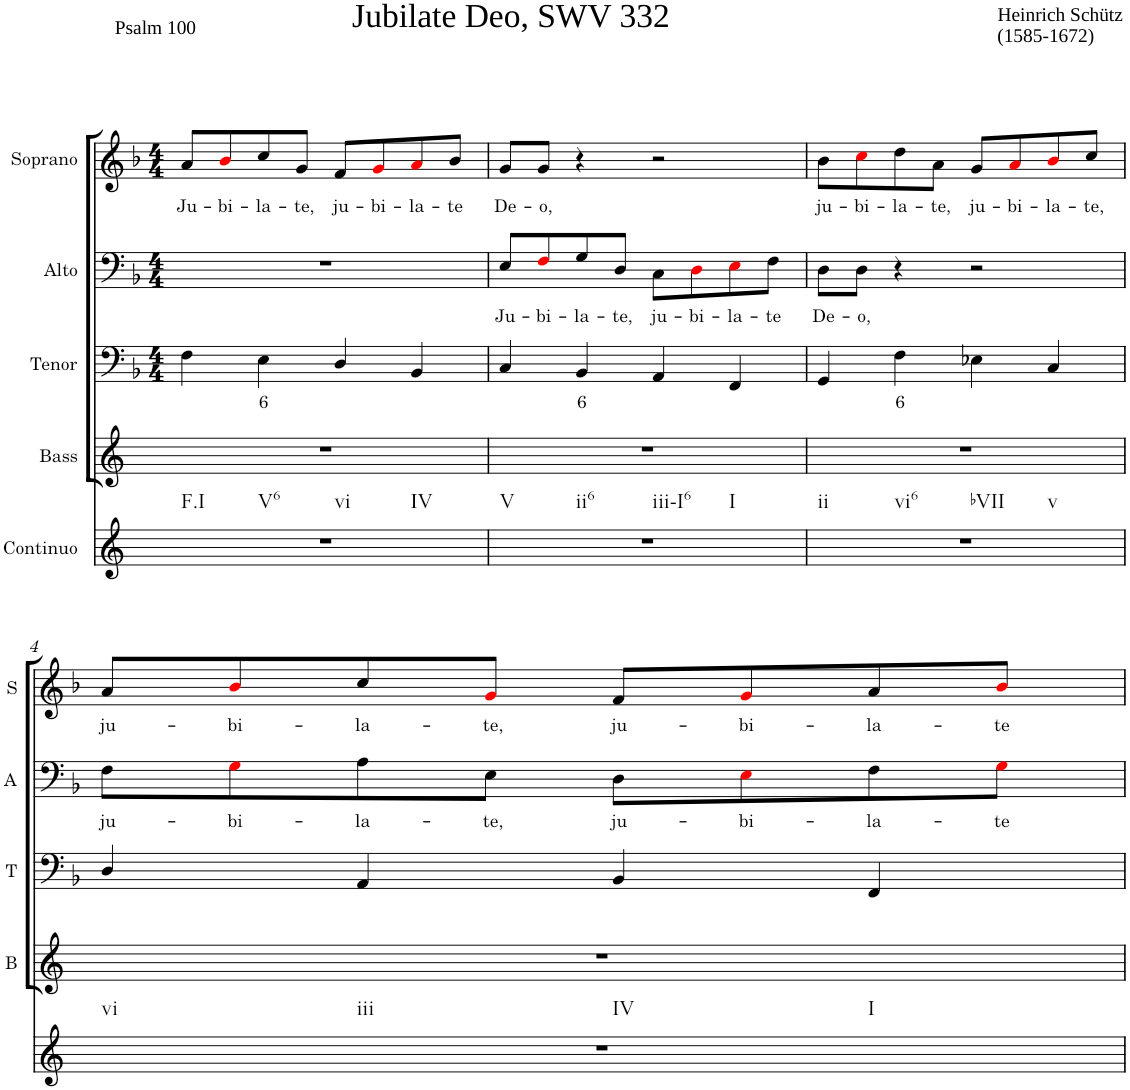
**kern	**kern	**kern	**text	**kern	**text	**kern	**text
*part5	*part4	*part3	*part3	*part2	*part2	*part1	*part1
*staff5	*staff4	*staff3	*staff3	*staff2	*staff2	*staff1	*staff1
*I"Continuo	*I"Bass	*I"Tenor	*	*I"Alto	*	*I"Soprano	*
*	*I'B	*I'T	*	*I'A	*	*I'S	*
*clefG2	*clefG2	*clefF4	*	*clefF4	*	*clefG2	*
*k[]	*k[]	*k[b-]	*	*k[b-]	*	*k[b-]	*
*	*	*M4/4	*	*M4/4	*	*M4/4	*
=1	=1	=1	=1	=1	=1	=1	=1
!	!	!	!	!	!	!LO:TX:a:t=Jubilate Deo, SWV 332	!
!	!	!	!	!	!	!LO:TX:a:t=Psalm 100	!
!	!	!	!	!	!	!LO:TX:a:t=Heinrich Schütz	!
!	!	!	!	!	!	!LO:TX:a:t=(1585-1672)	!
!LO:TX:b:t=F.I	!	!	!	!	!	!	!
!LO:TX:b:t=V6	!	!	!	!	!	!	!
!LO:TX:b:t=vi	!	!	!	!	!	!	!
!LO:TX:b:t=IV	!	!	!	!	!	!	!
!	!	!	!	!	!	!	!LO:LY:b
1r	1r	4F\	.	1r	.	8a/L	Ju-
!	!	!	!	!	!	!	!LO:LY:b
.	.	.	.	.	.	8b-i/	bi-
!	!	!	!LO:LY:b	!	!	!	!LO:LY:b
.	.	4E\	6	.	.	8cc/	la-
!	!	!	!	!	!	!	!LO:LY:b
.	.	.	.	.	.	8g/J	te,
!	!	!	!	!	!	!	!LO:LY:b
.	.	4D/	.	.	.	8f/L	ju-
!	!	!	!	!	!	!	!LO:LY:b
.	.	.	.	.	.	8gi/	bi-
!	!	!	!	!	!	!	!LO:LY:b
.	.	4BB-/	.	.	.	8ai/	la-
!	!	!	!	!	!	!	!LO:LY:b
.	.	.	.	.	.	8b-/J	te
=2	=2	=2	=2	=2	=2	=2	=2
!LO:TX:b:t=V	!	!	!	!	!	!	!
!LO:TX:b:t=ii6	!	!	!	!	!	!	!
!LO:TX:b:t=iii-I6	!	!	!	!	!	!	!
!LO:TX:b:t=I	!	!	!	!	!	!	!
!	!	!	!	!	!LO:LY:b	!	!LO:LY:b
1r	1r	4C/	.	8E/L	Ju-	8g/L	De-
!	!	!	!	!	!LO:LY:b	!	!LO:LY:b
.	.	.	.	8Fi/	bi-	8g/J	o,
!	!	!	!LO:LY:b	!	!LO:LY:b	!	!
.	.	4BB-/	6	8G/	la-	4r	.
!	!	!	!	!	!LO:LY:b	!	!
.	.	.	.	8D/J	te,	.	.
!	!	!	!	!	!LO:LY:b	!	!
.	.	4AA/	.	8C\L	ju-	2r	.
!	!	!	!	!	!LO:LY:b	!	!
.	.	.	.	8Di\	bi-	.	.
!	!	!	!	!	!LO:LY:b	!	!
.	.	4FF/	.	8Ei\	la-	.	.
!	!	!	!	!	!LO:LY:b	!	!
.	.	.	.	8F\J	te	.	.
=3	=3	=3	=3	=3	=3	=3	=3
!LO:TX:b:t=ii	!	!	!	!	!	!	!
!LO:TX:b:t=vi6	!	!	!	!	!	!	!
!LO:TX:b:t=bVII	!	!	!	!	!	!	!
!LO:TX:b:t=v	!	!	!	!	!	!	!
!	!	!	!	!	!LO:LY:b	!	!LO:LY:b
1r	1r	4GG/	.	8D\L	De-	8b-\L	ju-
!	!	!	!	!	!LO:LY:b	!	!LO:LY:b
.	.	.	.	8D\J	o,	8cci\	bi-
!	!	!	!LO:LY:b	!	!	!	!LO:LY:b
.	.	4F\	6	4r	.	8dd\	la-
!	!	!	!	!	!	!	!LO:LY:b
.	.	.	.	.	.	8a\J	te,
!	!	!	!	!	!	!	!LO:LY:b
.	.	4E-X\	.	2r	.	8g/L	ju-
!	!	!	!	!	!	!	!LO:LY:b
.	.	.	.	.	.	8ai/	bi-
!	!	!	!	!	!	!	!LO:LY:b
.	.	4C/	.	.	.	8b-i/	la-
!	!	!	!	!	!	!	!LO:LY:b
.	.	.	.	.	.	8cc/J	te,
!!LO:LB:g=z
=4	=4	=4	=4	=4	=4	=4	=4
!LO:TX:b:t=vi	!	!	!	!	!	!	!
!LO:TX:b:t=iii	!	!	!	!	!	!	!
!LO:TX:b:t=IV	!	!	!	!	!	!	!
!LO:TX:b:t=I	!	!	!	!	!	!	!
!	!	!	!	!	!LO:LY:b	!	!LO:LY:b
1r	1r	4D/	.	8F\L	ju-	8a/L	ju-
!	!	!	!	!	!LO:LY:b	!	!LO:LY:b
.	.	.	.	8Gi\	bi-	8b-i/	bi-
!	!	!	!	!	!LO:LY:b	!	!LO:LY:b
.	.	4AA/	.	8A\	la-	8cc/	la-
!	!	!	!	!	!LO:LY:b	!	!LO:LY:b
.	.	.	.	8E\J	te,	8gi/J	te,
!	!	!	!	!	!LO:LY:b	!	!LO:LY:b
.	.	4BB-/	.	8D\L	ju-	8f/L	ju-
!	!	!	!	!	!LO:LY:b	!	!LO:LY:b
.	.	.	.	8Ei\	bi-	8gi/	bi-
!	!	!	!	!	!LO:LY:b	!	!LO:LY:b
.	.	4FF/	.	8F\	la-	8a/	la-
!	!	!	!	!	!LO:LY:b	!	!LO:LY:b
.	.	.	.	8Gi\J	te	8b-i/J	te
=	=	=	=	=	=	=	=
*-	*-	*-	*-	*-	*-	*-	*-
